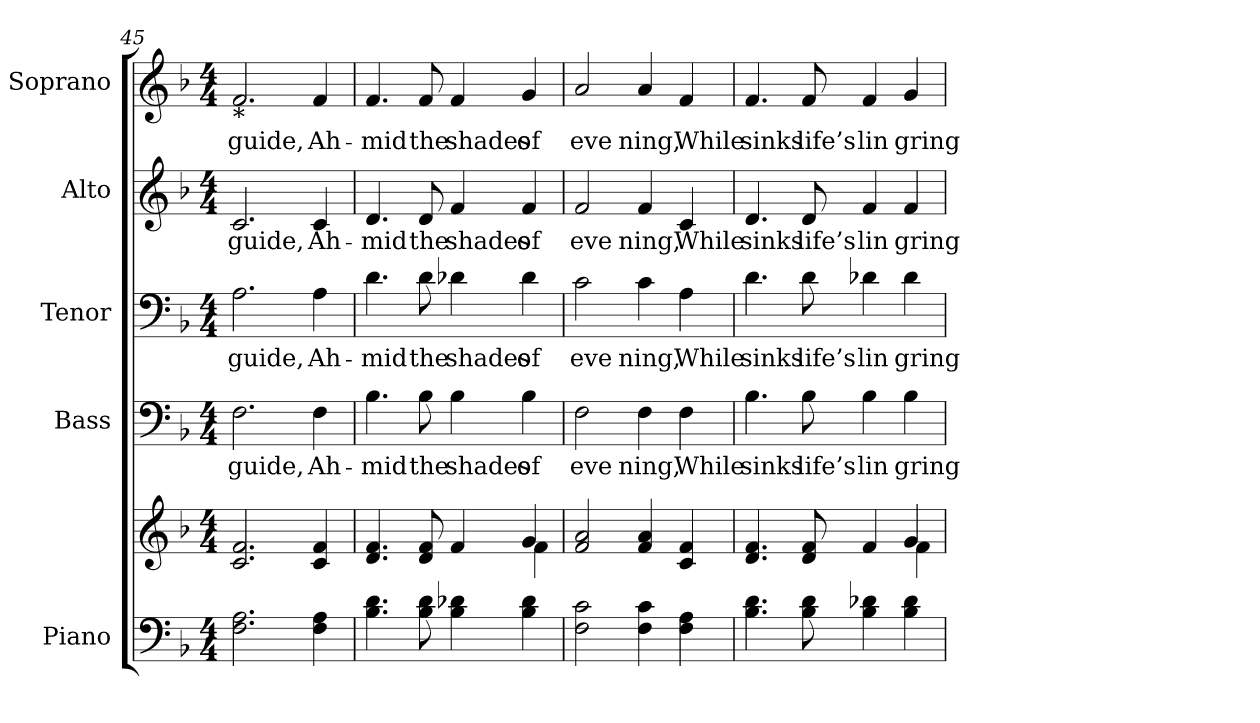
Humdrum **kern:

**kern	**kern	**kern	**text	**kern	**text	**kern	**text	**kern	**text
*part5	*part5	*part4	*part4	*part3	*part3	*part2	*part2	*part1	*part1
*staff6	*staff5	*staff4	*staff4	*staff3	*staff3	*staff2	*staff2	*staff1	*staff1
*I"Piano	*	*I"Bass	*	*I"Tenor	*	*I"Alto	*	*I"Soprano	*
*I'Pno.	*	*I'B.	*	*I'T.	*	*I'A.	*	*I'S.	*
*clefF4	*clefG2	*clefF4	*	*clefF4	*	*clefG2	*	*clefG2	*
*k[b-]	*k[b-]	*k[b-]	*	*k[b-]	*	*k[b-]	*	*k[b-]	*
*F:	*F:	*F:	*	*F:	*	*F:	*	*F:	*
*M4/4	*M4/4	*M4/4	*	*M4/4	*	*M4/4	*	*M4/4	*
=45	=45	=45	=45	=45	=45	=45	=45	=45	=45
!	!	!	!LO:LY:b:color=#000000	!	!	!	!	!	!
!	!	!	!	!	!LO:LY:b:color=#000000	!	!	!	!
!	!	!	!	!	!	!	!LO:LY:b:color=#000000	!	!
!	!	!	!	!	!	!	!	!LO:TX:b:t=*	!
!	!	!	!	!	!	!	!	!	!LO:LY:b:color=#000000
2.Fi\ 2.Ai	2.ci/ 2.fi	2.Fi\	guide,	2.Ai\	guide,	2.ci/	guide,	2.fi/	guide,
!	!	!	!LO:LY:b:color=#000000	!	!	!	!	!	!
!	!	!	!	!	!LO:LY:b:color=#000000	!	!	!	!
!	!	!	!	!	!	!	!LO:LY:b:color=#000000	!	!
!	!	!	!	!	!	!	!	!	!LO:LY:b:color=#000000
4Fi\ 4Ai	4ci/ 4fi	4Fi\	Ah-	4Ai\	Ah-	4ci/	Ah-	4fi/	Ah-
!!LO:PB:g=z
=46	=46	=46	=46	=46	=46	=46	=46	=46	=46
*	*^	*	*	*	*	*	*	*	*
!	!	!	!	!LO:LY:b:color=#000000	!	!	!	!	!	!
!	!	!	!	!	!	!LO:LY:b:color=#000000	!	!	!	!
!	!	!	!	!	!	!	!	!LO:LY:b:color=#000000	!	!
!	!	!	!	!	!	!	!	!	!	!LO:LY:b:color=#000000
4.B-i\ 4.di	4.di/ 4.fi	2ryy	4.B-i\	-mid	4.di\	-mid	4.di/	-mid	4.fi/	-mid
!	!	!	!	!LO:LY:b:color=#000000	!	!	!	!	!	!
!	!	!	!	!	!	!LO:LY:b:color=#000000	!	!	!	!
!	!	!	!	!	!	!	!	!LO:LY:b:color=#000000	!	!
!	!	!	!	!	!	!	!	!	!	!LO:LY:b:color=#000000
8B-i\ 8di	8di/ 8fi	.	8B-i\	the	8di\	the	8di/	the	8fi/	the
!	!	!	!	!LO:LY:b:color=#000000	!	!	!	!	!	!
!	!	!	!	!	!	!LO:LY:b:color=#000000	!	!	!	!
!	!	!	!	!	!	!	!	!LO:LY:b:color=#000000	!	!
!	!	!	!	!	!	!	!	!	!	!LO:LY:b:color=#000000
4B-i\ 4d-Xi	4fi/	4ryy	4B-i\	shades	4d-Xi\	shades	4fi/	shades	4fi/	shades
!	!	!	!	!LO:LY:b:color=#000000	!	!	!	!	!	!
!	!	!	!	!	!	!LO:LY:b:color=#000000	!	!	!	!
!	!	!	!	!	!	!	!	!LO:LY:b:color=#000000	!	!
!	!	!	!	!	!	!	!	!	!	!LO:LY:b:color=#000000
4B-i\ 4d-i	4gi/	4fi\	4B-i\	of	4d-i\	of	4fi/	of	4gi/	of
*	*v	*v	*	*	*	*	*	*	*	*
=47	=47	=47	=47	=47	=47	=47	=47	=47	=47
*	*^	*	*	*	*	*	*	*	*
!	!	!	!	!LO:LY:b:color=#000000	!	!	!	!	!	!
*	*v	*v	*	*	*	*	*	*	*	*
*	*^	*	*	*	*	*	*	*	*
!	!	!	!	!	!	!LO:LY:b:color=#000000	!	!	!	!
*	*v	*v	*	*	*	*	*	*	*	*
*	*^	*	*	*	*	*	*	*	*
!	!	!	!	!	!	!	!	!LO:LY:b:color=#000000	!	!
*	*v	*v	*	*	*	*	*	*	*	*
*	*^	*	*	*	*	*	*	*	*
!	!	!	!	!	!	!	!	!	!	!LO:LY:b:color=#000000
*	*v	*v	*	*	*	*	*	*	*	*
2Fi\ 2ci	2fi/ 2ai	2Fi\	eve	2ci\	eve	2fi/	eve	2ai/	eve
!	!	!	!LO:LY:b:color=#000000	!	!	!	!	!	!
!	!	!	!	!	!LO:LY:b:color=#000000	!	!	!	!
!	!	!	!	!	!	!	!LO:LY:b:color=#000000	!	!
!	!	!	!	!	!	!	!	!	!LO:LY:b:color=#000000
4Fi\ 4ci	4fi/ 4ai	4Fi\	ning,	4ci\	ning,	4fi/	ning,	4ai/	ning,
!	!	!	!LO:LY:b:color=#000000	!	!	!	!	!	!
!	!	!	!	!	!LO:LY:b:color=#000000	!	!	!	!
!	!	!	!	!	!	!	!LO:LY:b:color=#000000	!	!
!	!	!	!	!	!	!	!	!	!LO:LY:b:color=#000000
4Fi\ 4Ai	4ci/ 4fi	4Fi\	While	4Ai\	While	4ci/	While	4fi/	While
!!LO:PB:g=z
=48	=48	=48	=48	=48	=48	=48	=48	=48	=48
*	*^	*	*	*	*	*	*	*	*
!	!	!	!	!LO:LY:b:color=#000000	!	!	!	!	!	!
!	!	!	!	!	!	!LO:LY:b:color=#000000	!	!	!	!
!	!	!	!	!	!	!	!	!LO:LY:b:color=#000000	!	!
!	!	!	!	!	!	!	!	!	!	!LO:LY:b:color=#000000
4.B-i\ 4.di	4.di/ 4.fi	2ryy	4.B-i\	sinks	4.di\	sinks	4.di/	sinks	4.fi/	sinks
!	!	!	!	!LO:LY:b:color=#000000	!	!	!	!	!	!
!	!	!	!	!	!	!LO:LY:b:color=#000000	!	!	!	!
!	!	!	!	!	!	!	!	!LO:LY:b:color=#000000	!	!
!	!	!	!	!	!	!	!	!	!	!LO:LY:b:color=#000000
8B-i\ 8di	8di/ 8fi	.	8B-i\	life’s	8di\	life’s	8di/	life’s	8fi/	life’s
!	!	!	!	!LO:LY:b:color=#000000	!	!	!	!	!	!
!	!	!	!	!	!	!LO:LY:b:color=#000000	!	!	!	!
!	!	!	!	!	!	!	!	!LO:LY:b:color=#000000	!	!
!	!	!	!	!	!	!	!	!	!	!LO:LY:b:color=#000000
4B-i\ 4d-Xi	4fi/	4ryy	4B-i\	lin	4d-Xi\	lin	4fi/	lin	4fi/	lin
!	!	!	!	!LO:LY:b:color=#000000	!	!	!	!	!	!
!	!	!	!	!	!	!LO:LY:b:color=#000000	!	!	!	!
!	!	!	!	!	!	!	!	!LO:LY:b:color=#000000	!	!
!	!	!	!	!	!	!	!	!	!	!LO:LY:b:color=#000000
4B-i\ 4d-i	4gi/	4fi\	4B-i\	gring	4d-i\	gring	4fi/	gring	4gi/	gring
*	*v	*v	*	*	*	*	*	*	*	*
=	=	=	=	=	=	=	=	=	=
*-	*-	*-	*-	*-	*-	*-	*-	*-	*-
